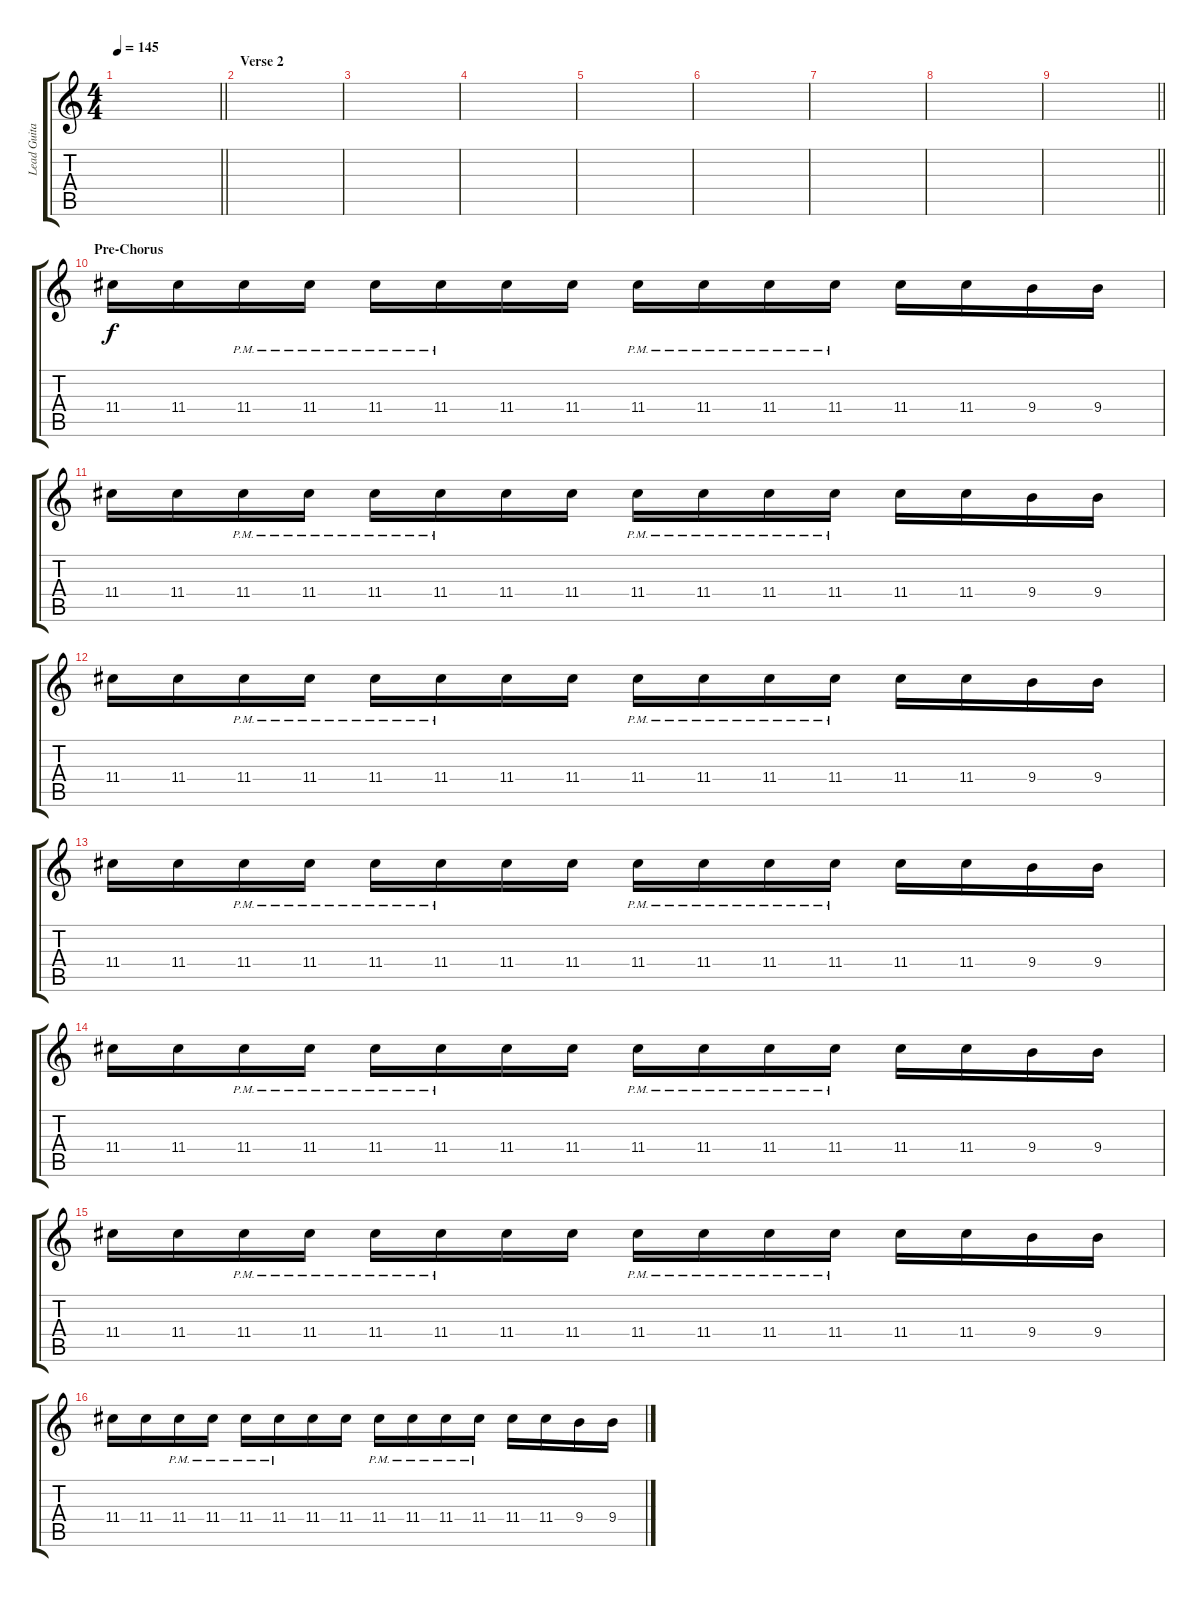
\track ("Lead Guitar 2" "Lead Guita") {instrument distortionguitar}
\staff {score tabs}
\tuning (E4 B3 G3 D3 A2 D2) {hide}
\ts (4 4)
\tempo 145
\clef g2
\barLineRight lightlight
\ks c
|
\section ("" "Verse 2")
|
|
|
|
|
|
|
\barLineRight lightlight
|
\section ("" "Pre-Chorus")
11.4.16 11.4.16 11.4{pm}.16 11.4{pm}.16 11.4{pm}.16 11.4{pm}.16 11.4.16 11.4.16 11.4{pm}.16 11.4{pm}.16 11.4{pm}.16 11.4{pm}.16 11.4.16 11.4.16 9.4.16 9.4.16 |
11.4.16 11.4.16 11.4{pm}.16 11.4{pm}.16 11.4{pm}.16 11.4{pm}.16 11.4.16 11.4.16 11.4{pm}.16 11.4{pm}.16 11.4{pm}.16 11.4{pm}.16 11.4.16 11.4.16 9.4.16 9.4.16 |
11.4.16 11.4.16 11.4{pm}.16 11.4{pm}.16 11.4{pm}.16 11.4{pm}.16 11.4.16 11.4.16 11.4{pm}.16 11.4{pm}.16 11.4{pm}.16 11.4{pm}.16 11.4.16 11.4.16 9.4.16 9.4.16 |
11.4.16 11.4.16 11.4{pm}.16 11.4{pm}.16 11.4{pm}.16 11.4{pm}.16 11.4.16 11.4.16 11.4{pm}.16 11.4{pm}.16 11.4{pm}.16 11.4{pm}.16 11.4.16 11.4.16 9.4.16 9.4.16 |
11.4.16 11.4.16 11.4{pm}.16 11.4{pm}.16 11.4{pm}.16 11.4{pm}.16 11.4.16 11.4.16 11.4{pm}.16 11.4{pm}.16 11.4{pm}.16 11.4{pm}.16 11.4.16 11.4.16 9.4.16 9.4.16 |
11.4.16 11.4.16 11.4{pm}.16 11.4{pm}.16 11.4{pm}.16 11.4{pm}.16 11.4.16 11.4.16 11.4{pm}.16 11.4{pm}.16 11.4{pm}.16 11.4{pm}.16 11.4.16 11.4.16 9.4.16 9.4.16 |
11.4.16 11.4.16 11.4{pm}.16 11.4{pm}.16 11.4{pm}.16 11.4{pm}.16 11.4.16 11.4.16 11.4{pm}.16 11.4{pm}.16 11.4{pm}.16 11.4{pm}.16 11.4.16 11.4.16 9.4.16 9.4.16
